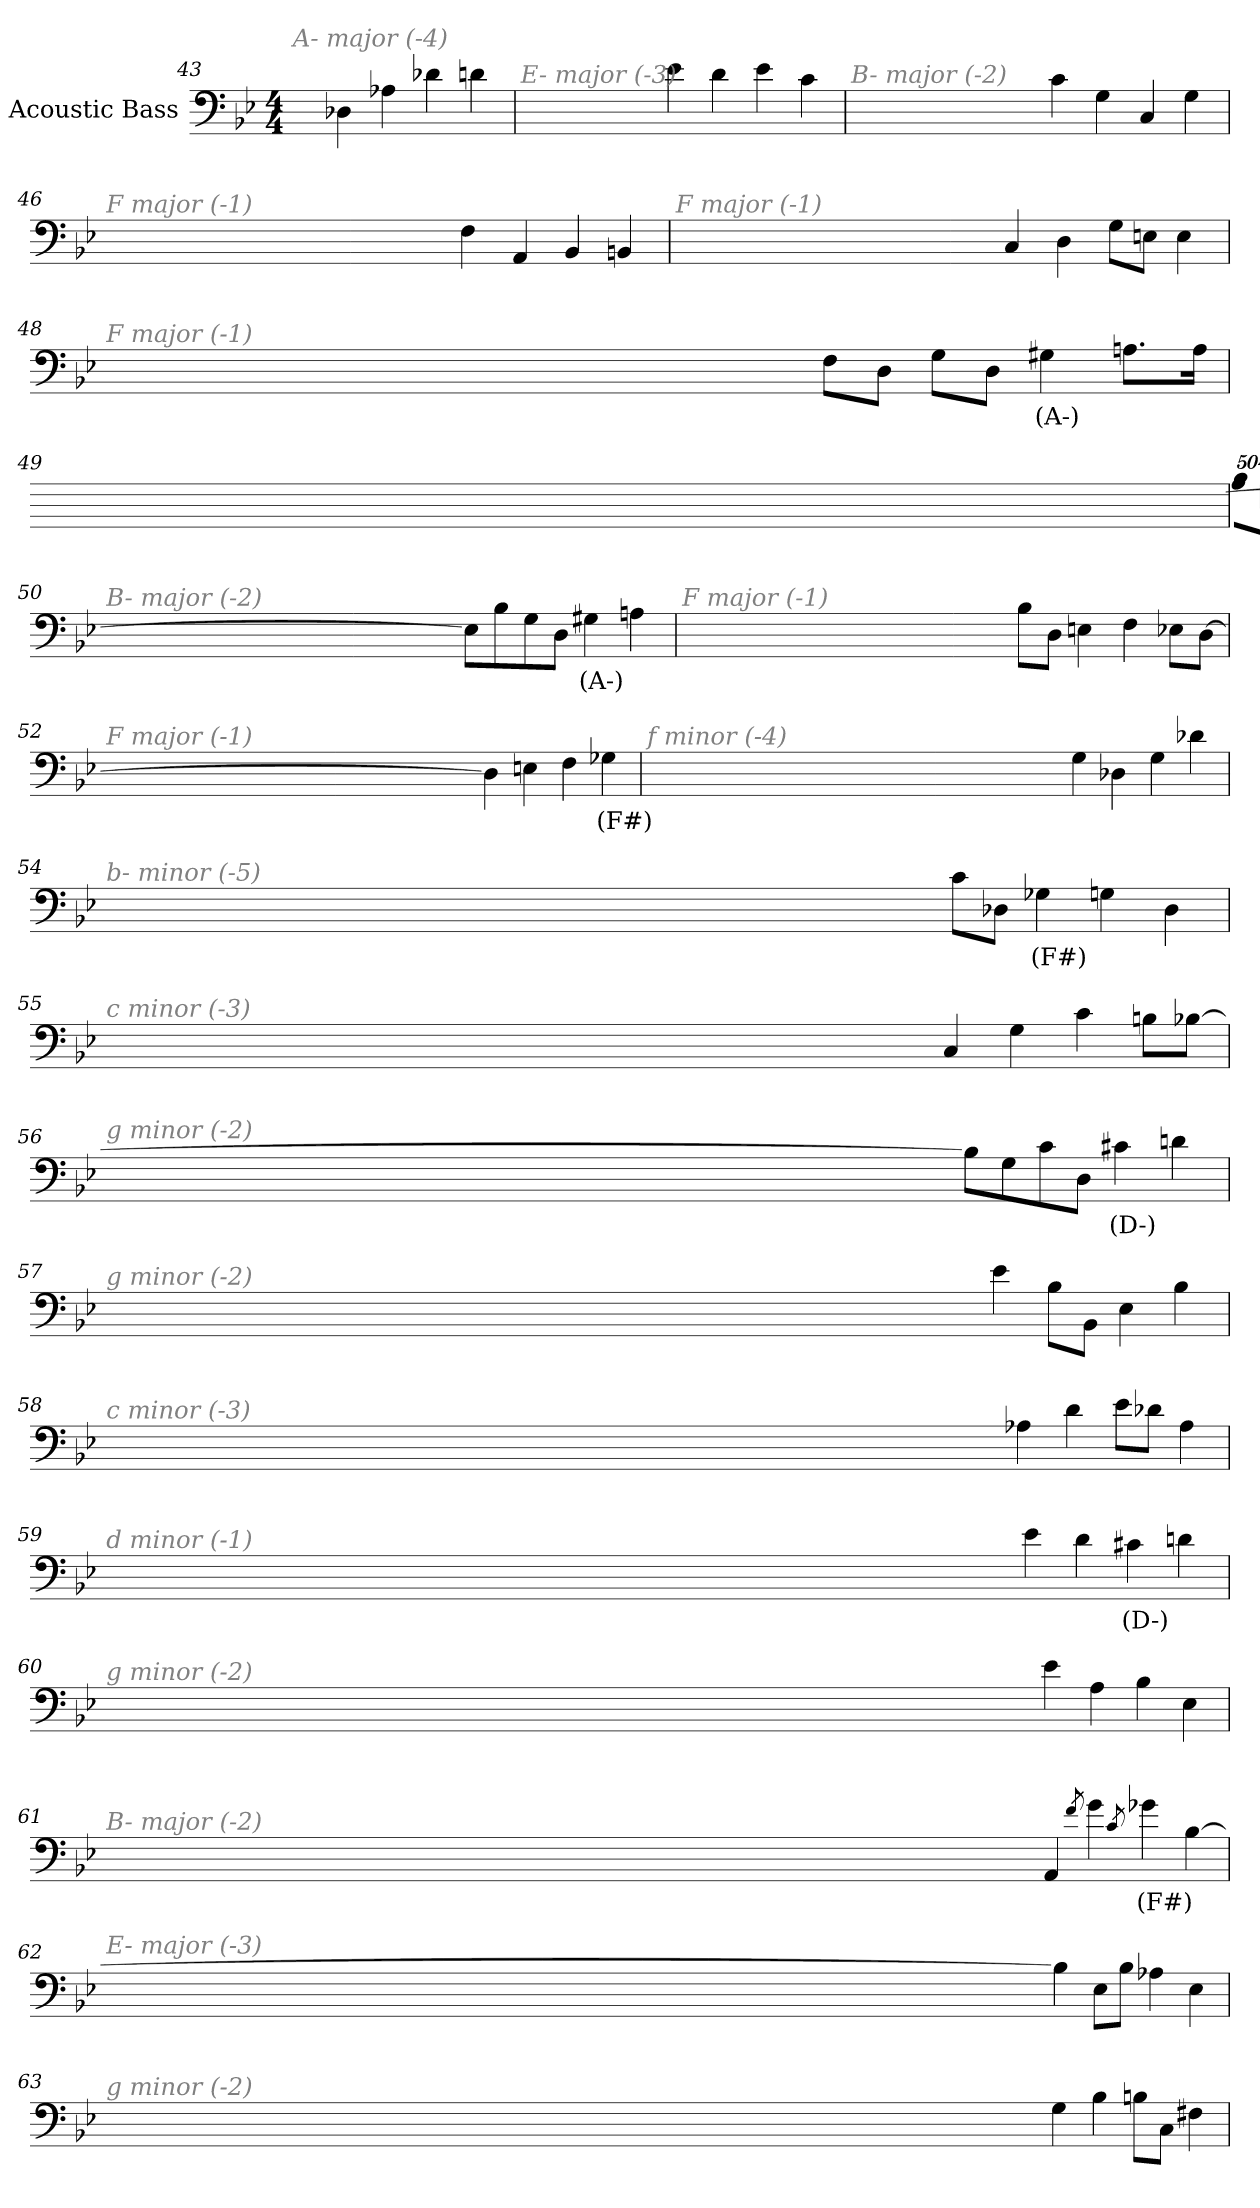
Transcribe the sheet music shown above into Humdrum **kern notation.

**kern	**text
*part1	*part1
*staff1	*staff1
*I"Acoustic Bass	*
*clefF4	*
*ITrd7c12	*
*k[b-e-]	*
*B-:	*
*M4/4	*
=43	=43
!LO:TX:i:color=#808080:t=A- major (-4)	!
4DD-X	.
4AA-X	.
4D-X	.
4Dn	.
=44	=44
!LO:TX:i:color=#808080:t=E- major (-3)	!
4E-	.
4D	.
4E-	.
4C	.
=45	=45
!LO:TX:i:color=#808080:t=B- major (-2)	!
4C	.
4GG	.
4CC	.
4GG	.
=46	=46
!LO:TX:i:color=#808080:t=F major (-1)	!
4FF	.
4AAA	.
4BBB-	.
4BBBn	.
=47	=47
!LO:TX:i:color=#808080:t=F major (-1)	!
4CC	.
4DD	.
8GGL	.
8EEnJ	.
4EE	.
=48	=48
!LO:TX:i:color=#808080:t=F major (-1)	!
8FFL	.
8DDJ	.
8GGL	.
8DDJ	.
4GG#Xi	(A-)
8.AAnL	.
16AAJ	.
=49	=49
!LO:TX:i:color=#808080:t=F major (-1)	!
!LO:N:vis=8	!
40320%3347BB-L	.
!LO:N:vis=8	!
40320%3347AA	.
!LO:N:vis=8	!
40320%3347EEnJ	.
!LO:N:vis=1024	!
[13440%13BBB-	.
8BBB-_	.
16BBB-_	.
32BBB-_	.
!LO:N:vis=1024%31	!
13440%407BBB-]	.
4FF	.
8BB-L	.
[8EE-XJ	.
=50	=50
!LO:TX:i:color=#808080:t=B- major (-2)	!
8EE-L]	.
8BB-	.
8GG	.
8DDJ	.
4GG#Xi	(A-)
4AAn	.
=51	=51
!LO:TX:i:color=#808080:t=F major (-1)	!
8BB-L	.
8DDJ	.
4EEn	.
4FF	.
8EE-XL	.
[8DDJ	.
=52	=52
!LO:TX:i:color=#808080:t=F major (-1)	!
4DD]	.
4EEn	.
4FF	.
4GG-Xi	(F#)
=53	=53
!LO:TX:i:color=#808080:t=f minor (-4)	!
4GG	.
4DD-X	.
4GG	.
4D-X	.
=54	=54
!LO:TX:i:color=#808080:t=b- minor (-5)	!
8CL	.
8DD-XJ	.
4GG-Xi	(F#)
4GG	.
4DD-	.
=55	=55
!LO:TX:i:color=#808080:t=c minor (-3)	!
4CC	.
4GG	.
4C	.
8BBnL	.
[8BB-XJ	.
=56	=56
!LO:TX:i:color=#808080:t=g minor (-2)	!
8BB-L]	.
8GG	.
8C	.
8DDJ	.
4C#Xi	(D-)
4Dn	.
=57	=57
!LO:TX:i:color=#808080:t=g minor (-2)	!
4E-	.
8BB-L	.
8BBB-J	.
4EE-	.
4BB-	.
=58	=58
!LO:TX:i:color=#808080:t=c minor (-3)	!
4AA-X	.
4D	.
8E-L	.
8D-XJ	.
4AA-	.
=59	=59
!LO:TX:i:color=#808080:t=d minor (-1)	!
4E-	.
4D	.
4C#Xi	(D-)
4Dn	.
=60	=60
!LO:TX:i:color=#808080:t=g minor (-2)	!
4E-	.
4AA	.
4BB-	.
4EE-	.
=61	=61
!LO:TX:i:color=#808080:t=B- major (-2)	!
4AAA	.
8qF	.
4G	.
8qC	.
4G-Xi	(F#)
[4BB-	.
=62	=62
!LO:TX:i:color=#808080:t=E- major (-3)	!
4BB-]	.
8EE-L	.
8BB-J	.
4AA-X	.
4EE-	.
=63	=63
!LO:TX:i:color=#808080:t=g minor (-2)	!
4GG	.
4BB-	.
8BBnL	.
8CCJ	.
4FF#X	.
=	=
*-	*-
